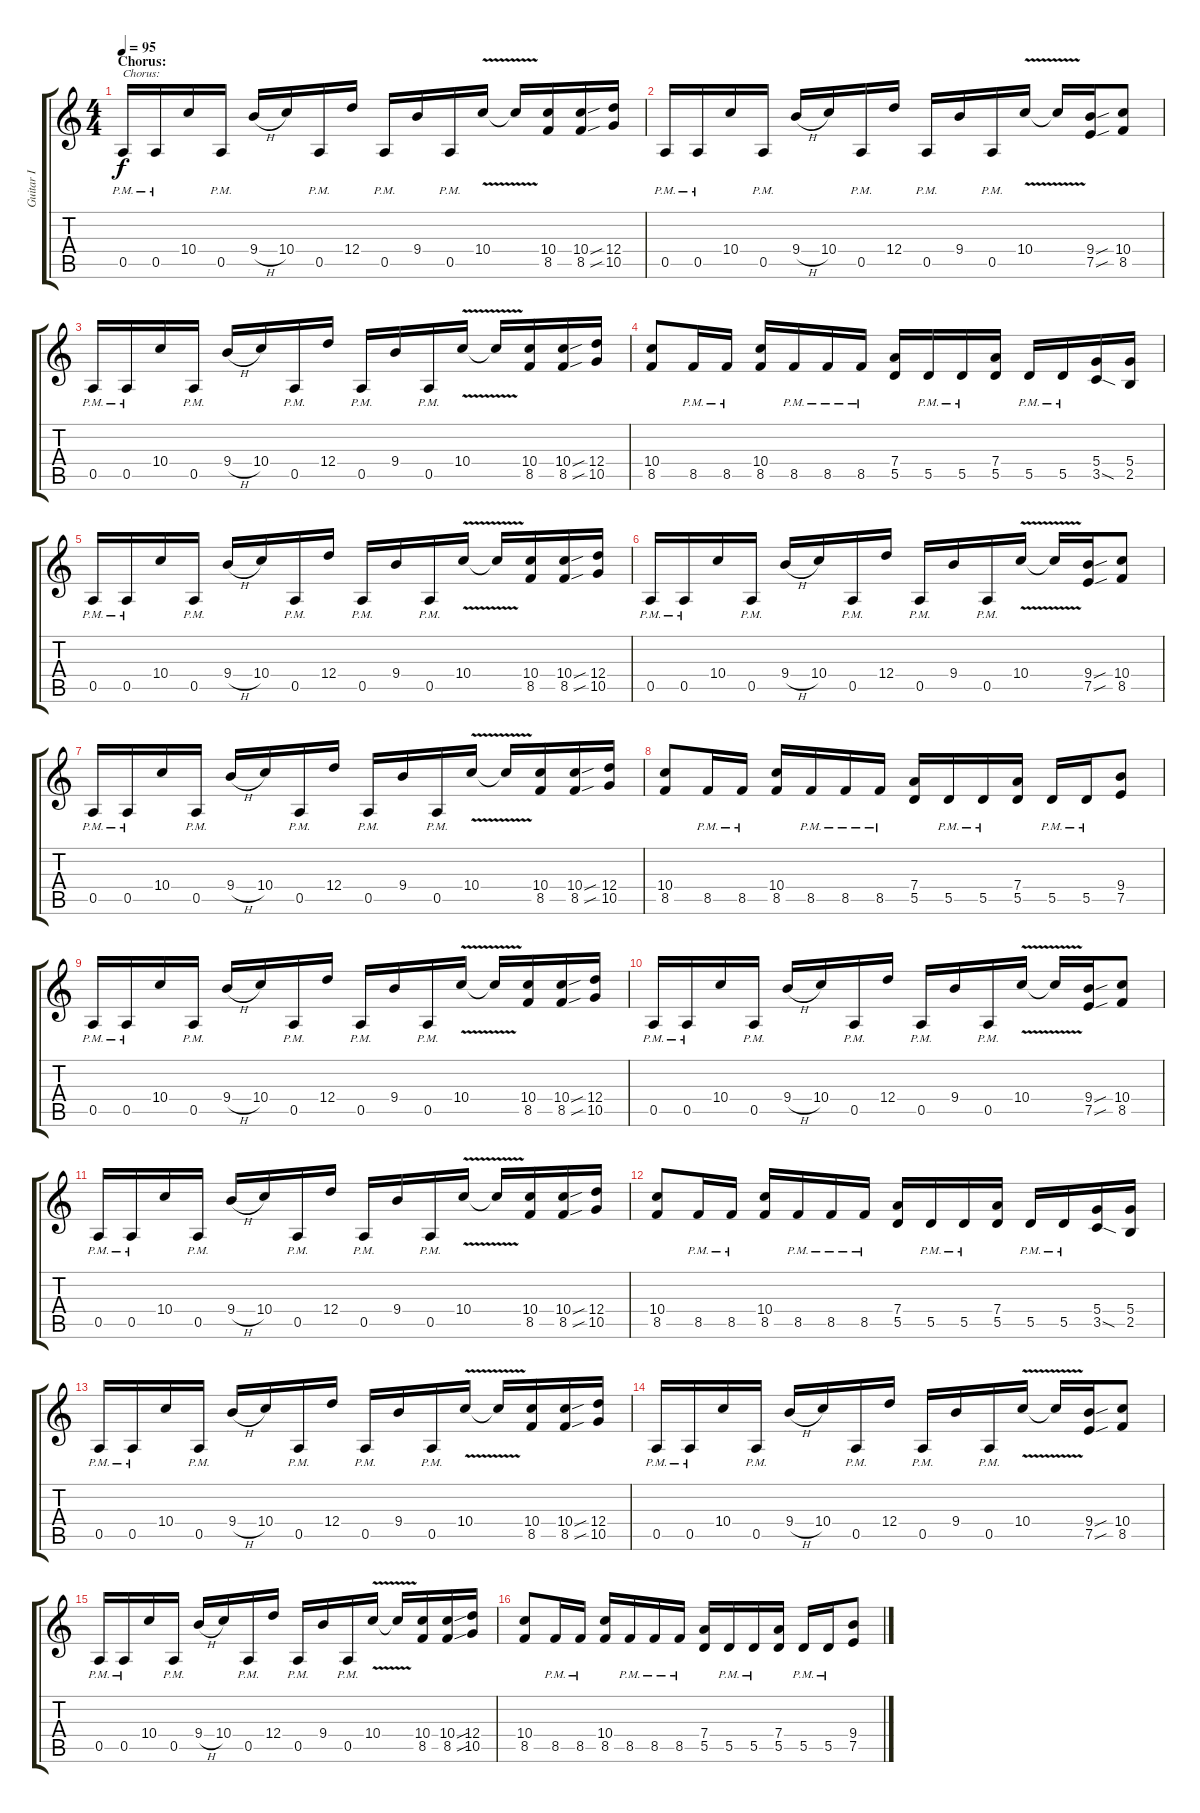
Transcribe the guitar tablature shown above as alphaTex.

\track ("Guitar I" "Guitar I") {instrument distortionguitar}
\staff {score tabs}
\tuning (E4 B3 G3 D3 A2 E2) {hide}
\ts (4 4)
\section ("" "Chorus:")
\tempo 95
\clef g2
\ks c
0.5{pm}.16{txt "Chorus:" dy f} 0.5{pm}.16 10.4.16 0.5{pm}.16 9.4{h}.16 10.4.16 0.5{pm}.16 12.4.16 0.5{pm}.16 9.4.16 0.5{pm}.16 10.4{v}.16 10.4{t}.16 (10.4 8.5).16 (10.4{sou} 8.5{sou}).16 (12.4 10.5).16 |
0.5{pm}.16 0.5{pm}.16 10.4.16 0.5{pm}.16 9.4{h}.16 10.4.16 0.5{pm}.16 12.4.16 0.5{pm}.16 9.4.16 0.5{pm}.16 10.4{v}.16 10.4{t}.16 (9.4{sou} 7.5{sou}).16 (10.4 8.5).8 |
0.5{pm}.16 0.5{pm}.16 10.4.16 0.5{pm}.16 9.4{h}.16 10.4.16 0.5{pm}.16 12.4.16 0.5{pm}.16 9.4.16 0.5{pm}.16 10.4{v}.16 10.4{t}.16 (10.4 8.5).16 (10.4{sou} 8.5{sou}).16 (12.4 10.5).16 |
(10.4 8.5).8 8.5{pm}.16 8.5{pm}.16 (10.4 8.5).16 8.5{pm}.16 8.5{pm}.16 8.5{pm}.16 (7.4 5.5).16 5.5{pm}.16 5.5{pm}.16 (7.4 5.5).16 5.5{pm}.16 5.5{pm}.16 (5.4 3.5{sod}).16 (5.4 2.5).16 |
0.5{pm}.16 0.5{pm}.16 10.4.16 0.5{pm}.16 9.4{h}.16 10.4.16 0.5{pm}.16 12.4.16 0.5{pm}.16 9.4.16 0.5{pm}.16 10.4{v}.16 10.4{t}.16 (10.4 8.5).16 (10.4{sou} 8.5{sou}).16 (12.4 10.5).16 |
0.5{pm}.16 0.5{pm}.16 10.4.16 0.5{pm}.16 9.4{h}.16 10.4.16 0.5{pm}.16 12.4.16 0.5{pm}.16 9.4.16 0.5{pm}.16 10.4{v}.16 10.4{t}.16 (9.4{sou} 7.5{sou}).16 (10.4 8.5).8 |
0.5{pm}.16 0.5{pm}.16 10.4.16 0.5{pm}.16 9.4{h}.16 10.4.16 0.5{pm}.16 12.4.16 0.5{pm}.16 9.4.16 0.5{pm}.16 10.4{v}.16 10.4{t}.16 (10.4 8.5).16 (10.4{sou} 8.5{sou}).16 (12.4 10.5).16 |
(10.4 8.5).8 8.5{pm}.16 8.5{pm}.16 (10.4 8.5).16 8.5{pm}.16 8.5{pm}.16 8.5{pm}.16 (7.4 5.5).16 5.5{pm}.16 5.5{pm}.16 (7.4 5.5).16 5.5{pm}.16 5.5{pm}.16 (9.4 7.5).8 |
0.5{pm}.16 0.5{pm}.16 10.4.16 0.5{pm}.16 9.4{h}.16 10.4.16 0.5{pm}.16 12.4.16 0.5{pm}.16 9.4.16 0.5{pm}.16 10.4{v}.16 10.4{t}.16 (10.4 8.5).16 (10.4{sou} 8.5{sou}).16 (12.4 10.5).16 |
0.5{pm}.16 0.5{pm}.16 10.4.16 0.5{pm}.16 9.4{h}.16 10.4.16 0.5{pm}.16 12.4.16 0.5{pm}.16 9.4.16 0.5{pm}.16 10.4{v}.16 10.4{t}.16 (9.4{sou} 7.5{sou}).16 (10.4 8.5).8 |
0.5{pm}.16 0.5{pm}.16 10.4.16 0.5{pm}.16 9.4{h}.16 10.4.16 0.5{pm}.16 12.4.16 0.5{pm}.16 9.4.16 0.5{pm}.16 10.4{v}.16 10.4{t}.16 (10.4 8.5).16 (10.4{sou} 8.5{sou}).16 (12.4 10.5).16 |
(10.4 8.5).8 8.5{pm}.16 8.5{pm}.16 (10.4 8.5).16 8.5{pm}.16 8.5{pm}.16 8.5{pm}.16 (7.4 5.5).16 5.5{pm}.16 5.5{pm}.16 (7.4 5.5).16 5.5{pm}.16 5.5{pm}.16 (5.4 3.5{sod}).16 (5.4 2.5).16 |
0.5{pm}.16 0.5{pm}.16 10.4.16 0.5{pm}.16 9.4{h}.16 10.4.16 0.5{pm}.16 12.4.16 0.5{pm}.16 9.4.16 0.5{pm}.16 10.4{v}.16 10.4{t}.16 (10.4 8.5).16 (10.4{sou} 8.5{sou}).16 (12.4 10.5).16 |
0.5{pm}.16 0.5{pm}.16 10.4.16 0.5{pm}.16 9.4{h}.16 10.4.16 0.5{pm}.16 12.4.16 0.5{pm}.16 9.4.16 0.5{pm}.16 10.4{v}.16 10.4{t}.16 (9.4{sou} 7.5{sou}).16 (10.4 8.5).8 |
0.5{pm}.16 0.5{pm}.16 10.4.16 0.5{pm}.16 9.4{h}.16 10.4.16 0.5{pm}.16 12.4.16 0.5{pm}.16 9.4.16 0.5{pm}.16 10.4{v}.16 10.4{t}.16 (10.4 8.5).16 (10.4{sou} 8.5{sou}).16 (12.4 10.5).16 |
(10.4 8.5).8 8.5{pm}.16 8.5{pm}.16 (10.4 8.5).16 8.5{pm}.16 8.5{pm}.16 8.5{pm}.16 (7.4 5.5).16 5.5{pm}.16 5.5{pm}.16 (7.4 5.5).16 5.5{pm}.16 5.5{pm}.16 (9.4 7.5).8
